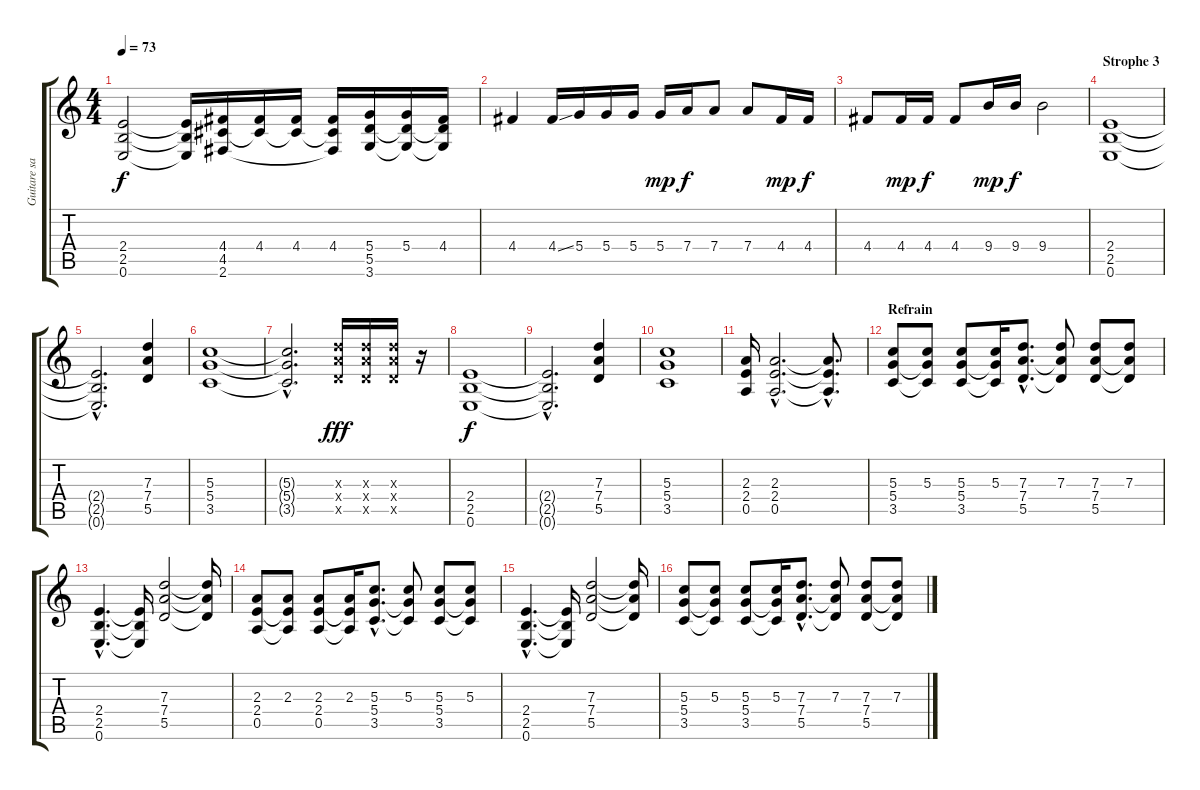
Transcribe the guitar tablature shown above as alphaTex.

\track ("Guitare saturée" "Guitare sa") {instrument distortionguitar}
\staff {score tabs}
\tuning (E4 B3 G3 D3 A2 E2) {hide}
\ts (4 4)
\tempo 73
\clef g2
\ks c
(2.4 2.5{t} 0.6{t}).2{dy f} (2.4{t} 2.5{t} 0.6{t}).16 (4.4 4.5 2.6).16 (4.4 4.5{t}).16 (4.4 4.5{t}).16 (4.4 4.5{t} 2.6{t}).16 (5.4 5.5 3.6).16 (5.4 5.5{t} 3.6{t}).16 (4.4 5.5{t} 3.6{t}).16 |
4.4.4 4.4{ss}.16 5.4.16 5.4.16 5.4.16 5.4.16{dy mp} 7.4.16{dy f} 7.4.8 7.4.8 4.4.16{dy mp} 4.4.16{dy f} |
4.4.8 4.4.16{dy mp} 4.4.16{dy f} 4.4.8 9.4.16{dy mp} 9.4.16{dy f} 9.4.2 |
\section ("" "Strophe 3")
(2.4 2.5 0.6).1 |
(2.4{hac t} 2.5{hac t} 0.6{hac t}).2{d} (7.3 7.4 5.5).4 |
(5.3 5.4 3.5).1 |
(5.3{hac t} 5.4{hac t} 3.5{hac t}).2{d} (7.3{x} 7.4{x} 5.5{x}).16{dy fff} (7.3{x} 7.4{x} 5.5{x}).16 (7.3{x} 7.4{x} 5.5{x}).16 r.16 |
(2.4 2.5 0.6).1{dy f} |
(2.4{hac t} 2.5{hac t} 0.6{hac t}).2{d} (7.3 7.4 5.5).4 |
(5.3 5.4 3.5).1 |
(2.3 2.4 0.5).16 (2.3{hac} 2.4{hac} 0.5{hac}).2{d} (2.3{hac t} 2.4{hac t} 0.5{hac t}).8{d} |
\section ("" "Refrain")
(5.3 5.4 3.5).8 (5.3 5.4{t} 3.5{t}).8 (5.3 5.4 3.5).8 (5.3 5.4{t} 3.5{t}).16 (7.3{hac} 7.4{hac} 5.5{hac}).8{d} (7.3 7.4{t} 5.5{t}).8 (7.3 7.4 5.5).8 (7.3 7.4{t} 5.5{t}).8 |
(2.4{hac} 2.5{hac} 0.6{hac}).4{d} (2.4{t} 2.5{t} 0.6{t}).16 (7.3 7.4 5.5).2 (7.3{t} 7.4{t} 5.5{t}).16 |
(2.3 2.4 0.5).8 (2.3 2.4{t} 0.5{t}).8 (2.3 2.4 0.5).8 (2.3 2.4{t} 0.5{t}).16 (5.3{hac} 5.4{hac} 3.5{hac}).8{d} (5.3 5.4{t} 3.5{t}).8 (5.3 5.4 3.5).8 (5.3 5.4{t} 3.5{t}).8 |
(2.4{hac} 2.5{hac} 0.6{hac}).4{d} (2.4{t} 2.5{t} 0.6{t}).16 (7.3 7.4 5.5).2 (7.3{t} 7.4{t} 5.5{t}).16 |
(5.3 5.4 3.5).8 (5.3 5.4{t} 3.5{t}).8 (5.3 5.4 3.5).8 (5.3 5.4{t} 3.5{t}).16 (7.3{hac} 7.4{hac} 5.5{hac}).8{d} (7.3 7.4{t} 5.5{t}).8 (7.3 7.4 5.5).8 (7.3 7.4{t} 5.5{t}).8
